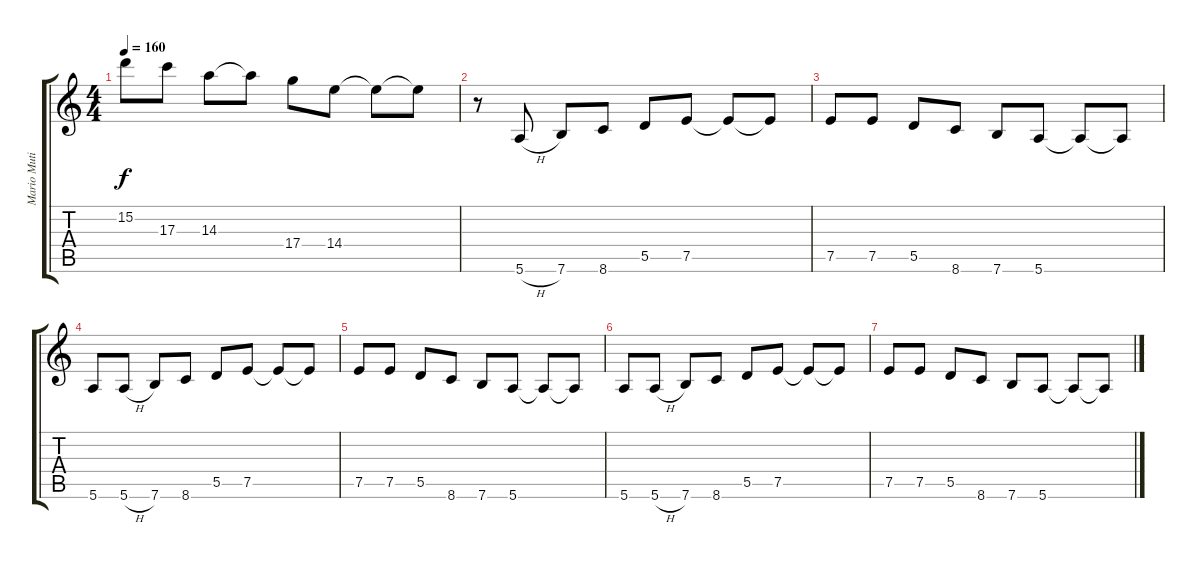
\track ("Mario Mutis" "Mario Muti") {instrument overdrivenguitar}
\staff {score tabs}
\tuning (E4 B3 G3 D3 A2 E2) {hide}
\ts (4 4)
\tempo 160
\clef g2
\ks c
15.2.8{dy f} 17.3.8 14.3.8 14.3{t}.8 17.4.8 14.4.8 14.4{t}.8 14.4{t}.8 |
r.8 5.6{h}.8{instrument electricguitarclean} 7.6.8 8.6.8 5.5.8 7.5.8 7.5{t}.8 7.5{t}.8 |
7.5.8 7.5.8 5.5.8 8.6.8 7.6.8 5.6.8 5.6{t}.8 5.6{t}.8 |
5.6.8 5.6{h}.8{instrument electricguitarclean} 7.6.8 8.6.8 5.5.8 7.5.8 7.5{t}.8 7.5{t}.8 |
7.5.8 7.5.8 5.5.8 8.6.8 7.6.8 5.6.8 5.6{t}.8 5.6{t}.8 |
5.6.8 5.6{h}.8{instrument electricguitarclean} 7.6.8 8.6.8 5.5.8 7.5.8 7.5{t}.8 7.5{t}.8 |
7.5.8 7.5.8 5.5.8 8.6.8 7.6.8 5.6.8 5.6{t}.8 5.6{t}.8
